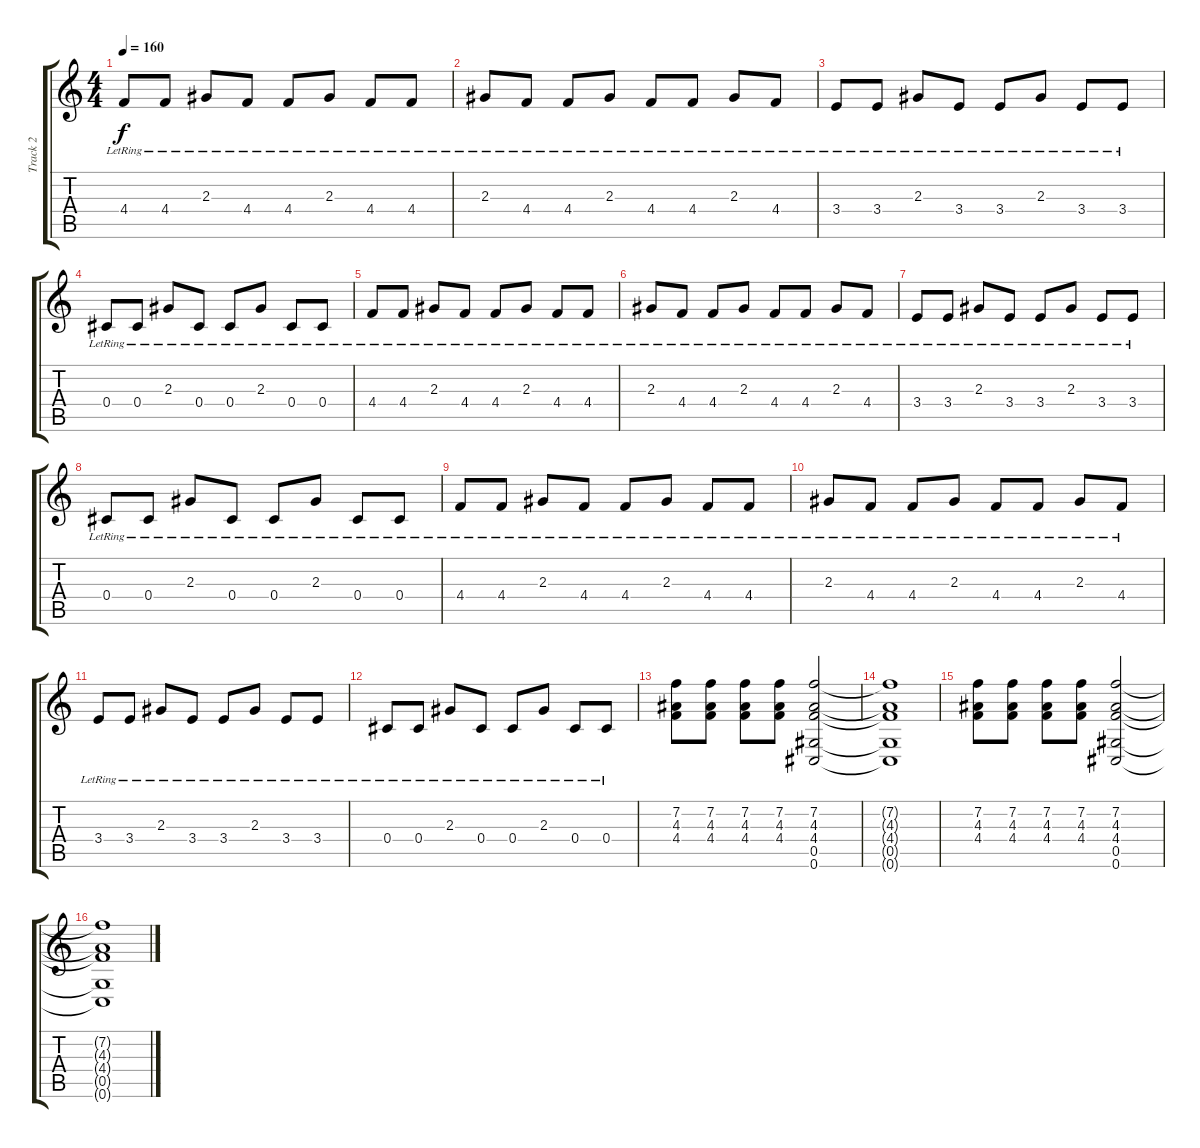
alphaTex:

\track ("Track 2" "Track 2") {instrument distortionguitar}
\staff {score tabs}
\tuning (Eb4 Bb3 Gb3 Db3 Ab2 Db2) {hide}
\ts (4 4)
\tempo 160
\clef g2
\ks c
4.4{lr}.8{dy f} 4.4{lr}.8 2.3{lr}.8 4.4{lr}.8 4.4{lr}.8 2.3{lr}.8 4.4{lr}.8 4.4{lr}.8 |
2.3{lr}.8 4.4{lr}.8 4.4{lr}.8 2.3{lr}.8 4.4{lr}.8 4.4{lr}.8 2.3{lr}.8 4.4{lr}.8 |
3.4{lr}.8 3.4{lr}.8 2.3{lr}.8 3.4{lr}.8 3.4{lr}.8 2.3{lr}.8 3.4{lr}.8 3.4{lr}.8 |
0.4{lr}.8 0.4{lr}.8 2.3{lr}.8 0.4{lr}.8 0.4{lr}.8 2.3{lr}.8 0.4{lr}.8 0.4{lr}.8 |
4.4{lr}.8 4.4{lr}.8 2.3{lr}.8 4.4{lr}.8 4.4{lr}.8 2.3{lr}.8 4.4{lr}.8 4.4{lr}.8 |
2.3{lr}.8 4.4{lr}.8 4.4{lr}.8 2.3{lr}.8 4.4{lr}.8 4.4{lr}.8 2.3{lr}.8 4.4{lr}.8 |
3.4{lr}.8 3.4{lr}.8 2.3{lr}.8 3.4{lr}.8 3.4{lr}.8 2.3{lr}.8 3.4{lr}.8 3.4{lr}.8 |
0.4{lr}.8 0.4{lr}.8 2.3{lr}.8 0.4{lr}.8 0.4{lr}.8 2.3{lr}.8 0.4{lr}.8 0.4{lr}.8 |
4.4{lr}.8 4.4{lr}.8 2.3{lr}.8 4.4{lr}.8 4.4{lr}.8 2.3{lr}.8 4.4{lr}.8 4.4{lr}.8 |
2.3{lr}.8 4.4{lr}.8 4.4{lr}.8 2.3{lr}.8 4.4{lr}.8 4.4{lr}.8 2.3{lr}.8 4.4{lr}.8 |
3.4{lr}.8 3.4{lr}.8 2.3{lr}.8 3.4{lr}.8 3.4{lr}.8 2.3{lr}.8 3.4{lr}.8 3.4{lr}.8 |
0.4{lr}.8 0.4{lr}.8 2.3{lr}.8 0.4{lr}.8 0.4{lr}.8 2.3{lr}.8 0.4{lr}.8 0.4{lr}.8 |
(7.2 4.3 4.4).8 (7.2 4.3 4.4).8 (7.2 4.3 4.4).8 (7.2 4.3 4.4).8 (7.2 4.3 4.4 0.5 0.6).2 |
(7.2{t} 4.3{t} 4.4{t} 0.5{t} 0.6{t}).1 |
(7.2 4.3 4.4).8 (7.2 4.3 4.4).8 (7.2 4.3 4.4).8 (7.2 4.3 4.4).8 (7.2 4.3 4.4 0.5 0.6).2 |
(7.2{t} 4.3{t} 4.4{t} 0.5{t} 0.6{t}).1
